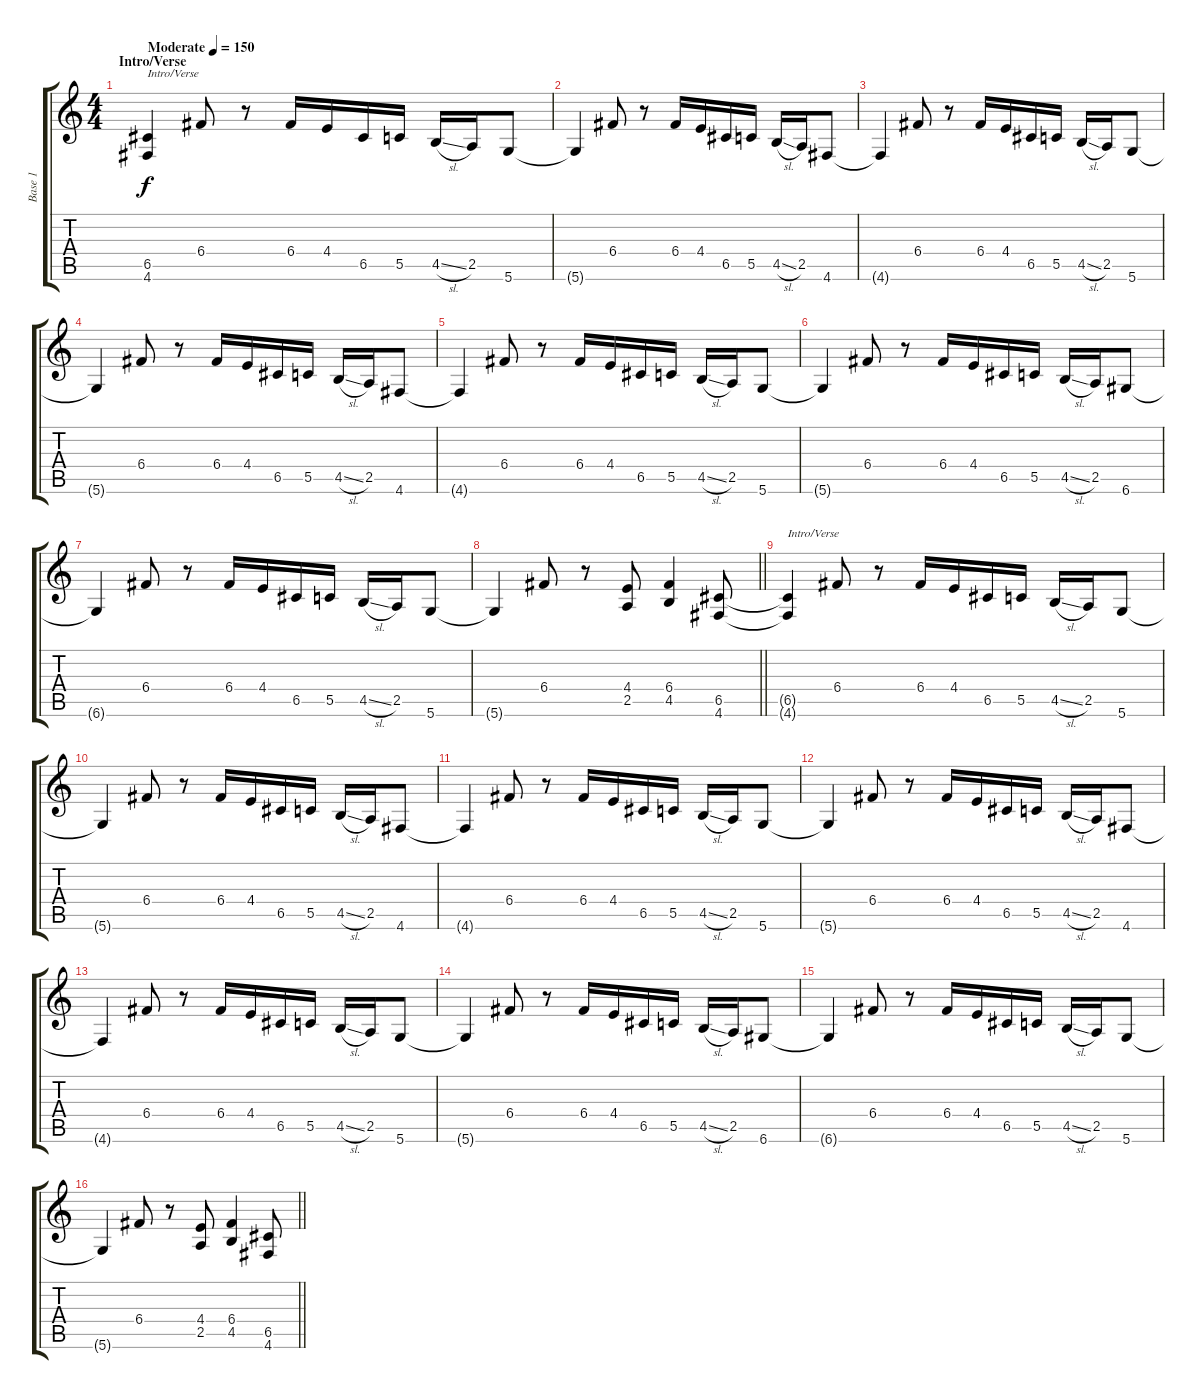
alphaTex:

\track ("Base 1" "Base 1") {instrument distortionguitar}
\staff {score tabs}
\tuning (D4 A3 F3 C3 G2 D2) {hide}
\ts (4 4)
\section ("" "Intro/Verse")
\tempo (150 "Moderate")
\clef g2
\ks c
(6.5 4.6).4{txt "Intro/Verse" dy f instrument distortionguitar} 6.4.8 r.8 6.4.16 4.4.16 6.5.16 5.5.16 4.5{sl}.16 2.5.16 5.6.8 |
5.6{t}.4 6.4.8 r.8 6.4.16 4.4.16 6.5.16 5.5.16 4.5{sl}.16 2.5.16 4.6.8 |
4.6{t}.4 6.4.8 r.8 6.4.16 4.4.16 6.5.16 5.5.16 4.5{sl}.16 2.5.16 5.6.8 |
5.6{t}.4 6.4.8 r.8 6.4.16 4.4.16 6.5.16 5.5.16 4.5{sl}.16 2.5.16 4.6.8 |
4.6{t}.4 6.4.8 r.8 6.4.16 4.4.16 6.5.16 5.5.16 4.5{sl}.16 2.5.16 5.6.8 |
5.6{t}.4 6.4.8 r.8 6.4.16 4.4.16 6.5.16 5.5.16 4.5{sl}.16 2.5.16 6.6.8 |
6.6{t}.4 6.4.8 r.8 6.4.16 4.4.16 6.5.16 5.5.16 4.5{sl}.16 2.5.16 5.6.8 |
\barLineRight lightlight
5.6{t}.4 6.4.8 r.8 (4.4 2.5).8 (6.4 4.5).4 (6.5 4.6).8 |
(6.5{t} 4.6{t}).4{txt "Intro/Verse"} 6.4.8 r.8 6.4.16 4.4.16 6.5.16 5.5.16 4.5{sl}.16 2.5.16 5.6.8 |
5.6{t}.4 6.4.8 r.8 6.4.16 4.4.16 6.5.16 5.5.16 4.5{sl}.16 2.5.16 4.6.8 |
4.6{t}.4 6.4.8 r.8 6.4.16 4.4.16 6.5.16 5.5.16 4.5{sl}.16 2.5.16 5.6.8 |
5.6{t}.4 6.4.8 r.8 6.4.16 4.4.16 6.5.16 5.5.16 4.5{sl}.16 2.5.16 4.6.8 |
4.6{t}.4 6.4.8 r.8 6.4.16 4.4.16 6.5.16 5.5.16 4.5{sl}.16 2.5.16 5.6.8 |
5.6{t}.4 6.4.8 r.8 6.4.16 4.4.16 6.5.16 5.5.16 4.5{sl}.16 2.5.16 6.6.8 |
6.6{t}.4 6.4.8 r.8 6.4.16 4.4.16 6.5.16 5.5.16 4.5{sl}.16 2.5.16 5.6.8 |
\barLineRight lightlight
5.6{t}.4 6.4.8 r.8 (4.4 2.5).8 (6.4 4.5).4 (6.5 4.6).8
